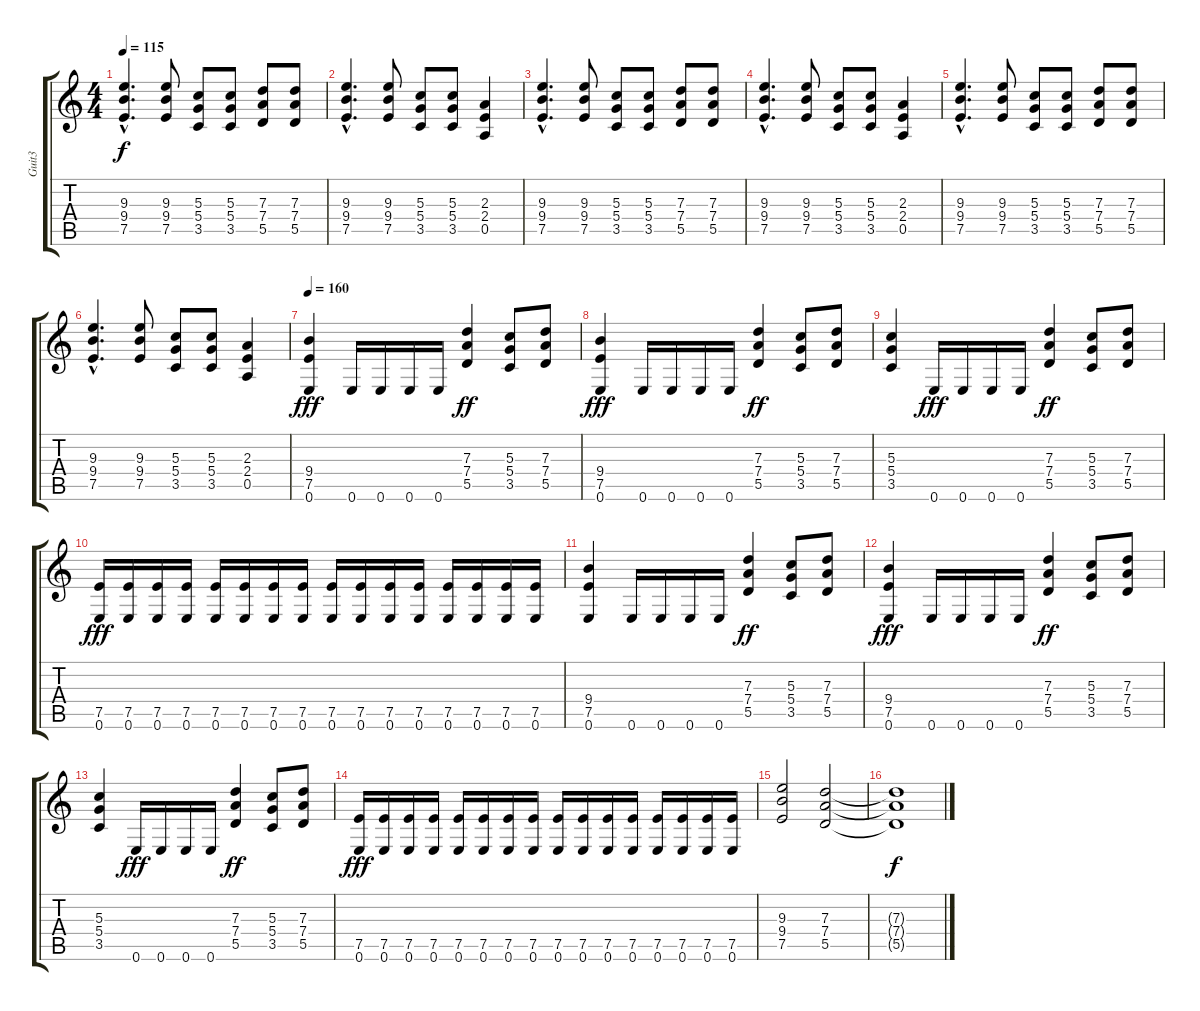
\track ("Guit3" "Guit3") {instrument overdrivenguitar}
\staff {score tabs}
\tuning (E4 B3 G3 D3 A2 E2) {hide}
\ts (4 4)
\tempo 115
\clef g2
\ks c
(9.3{hac} 9.4{hac} 7.5{hac}).4{d dy f volume 11 instrument overdrivenguitar} (9.3 9.4 7.5).8 (5.3 5.4 3.5).8 (5.3 5.4 3.5).8 (7.3 7.4 5.5).8 (7.3 7.4 5.5).8 |
(9.3{hac} 9.4{hac} 7.5{hac}).4{d} (9.3 9.4 7.5).8 (5.3 5.4 3.5).8 (5.3 5.4 3.5).8 (2.3 2.4 0.5).4 |
(9.3{hac} 9.4{hac} 7.5{hac}).4{d volume 11 instrument overdrivenguitar} (9.3 9.4 7.5).8 (5.3 5.4 3.5).8 (5.3 5.4 3.5).8 (7.3 7.4 5.5).8 (7.3 7.4 5.5).8 |
(9.3{hac} 9.4{hac} 7.5{hac}).4{d} (9.3 9.4 7.5).8 (5.3 5.4 3.5).8 (5.3 5.4 3.5).8 (2.3 2.4 0.5).4 |
(9.3{hac} 9.4{hac} 7.5{hac}).4{d volume 11 instrument overdrivenguitar} (9.3 9.4 7.5).8 (5.3 5.4 3.5).8 (5.3 5.4 3.5).8 (7.3 7.4 5.5).8 (7.3 7.4 5.5).8 |
(9.3{hac} 9.4{hac} 7.5{hac}).4{d} (9.3 9.4 7.5).8 (5.3 5.4 3.5).8 (5.3 5.4 3.5).8 (2.3 2.4 0.5).4 |
\tempo 160
(9.4 7.5 0.6).4{dy fff volume 11 instrument overdrivenguitar} 0.6.16 0.6.16 0.6.16 0.6.16 (7.3 7.4 5.5).4{dy ff} (5.3 5.4 3.5).8 (7.3 7.4 5.5).8 |
(9.4 7.5 0.6).4{dy fff} 0.6.16 0.6.16 0.6.16 0.6.16 (7.3 7.4 5.5).4{dy ff} (5.3 5.4 3.5).8 (7.3 7.4 5.5).8 |
(5.3 5.4 3.5).4 0.6.16{dy fff} 0.6.16 0.6.16 0.6.16 (7.3 7.4 5.5).4{dy ff} (5.3 5.4 3.5).8 (7.3 7.4 5.5).8 |
(7.5 0.6).16{dy fff} (7.5 0.6).16 (7.5 0.6).16 (7.5 0.6).16 (7.5 0.6).16 (7.5 0.6).16 (7.5 0.6).16 (7.5 0.6).16 (7.5 0.6).16 (7.5 0.6).16 (7.5 0.6).16 (7.5 0.6).16 (7.5 0.6).16 (7.5 0.6).16 (7.5 0.6).16 (7.5 0.6).16 |
(9.4 7.5 0.6).4 0.6.16 0.6.16 0.6.16 0.6.16 (7.3 7.4 5.5).4{dy ff} (5.3 5.4 3.5).8 (7.3 7.4 5.5).8 |
(9.4 7.5 0.6).4{dy fff} 0.6.16 0.6.16 0.6.16 0.6.16 (7.3 7.4 5.5).4{dy ff} (5.3 5.4 3.5).8 (7.3 7.4 5.5).8 |
(5.3 5.4 3.5).4 0.6.16{dy fff} 0.6.16 0.6.16 0.6.16 (7.3 7.4 5.5).4{dy ff} (5.3 5.4 3.5).8 (7.3 7.4 5.5).8 |
(7.5 0.6).16{dy fff} (7.5 0.6).16 (7.5 0.6).16 (7.5 0.6).16 (7.5 0.6).16 (7.5 0.6).16 (7.5 0.6).16 (7.5 0.6).16 (7.5 0.6).16 (7.5 0.6).16 (7.5 0.6).16 (7.5 0.6).16 (7.5 0.6).16 (7.5 0.6).16 (7.5 0.6).16 (7.5 0.6).16 |
(9.3 9.4 7.5).2 (7.3 7.4 5.5).2 |
(7.3{t} 7.4{t} 5.5{t}).1{dy f}
